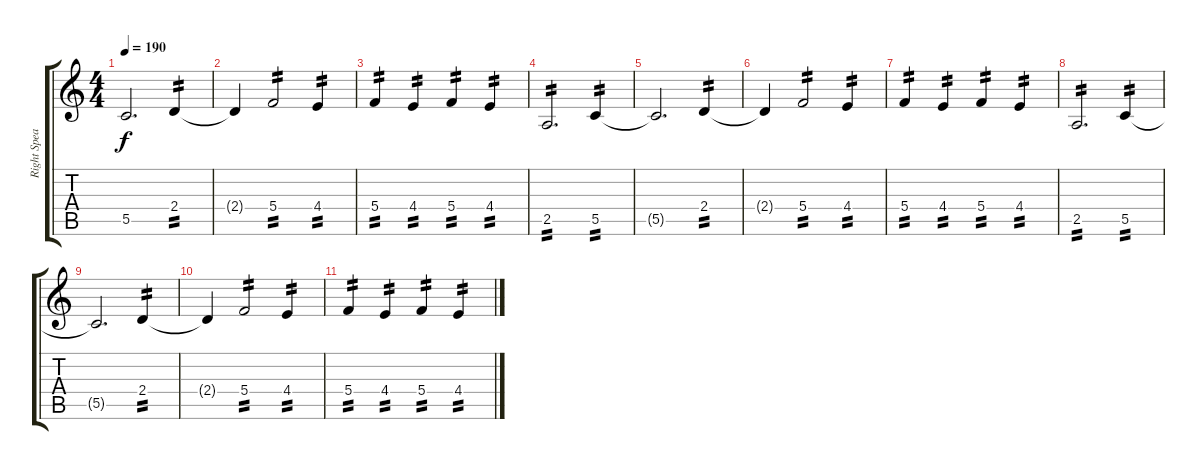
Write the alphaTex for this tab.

\track ("Right Speaker 2" "Right Spea") {instrument distortionguitar}
\staff {score tabs}
\tuning (D4 A3 F3 C3 G2 D2) {hide}
\ts (4 4)
\tempo 190
\clef g2
\ks c
5.5{t}.2{d dy f} 2.4.4{tp 2} |
2.4{t}.4 5.4.2{tp 2} 4.4.4{tp 2} |
5.4.4{tp 2} 4.4.4{tp 2} 5.4.4{tp 2} 4.4.4{tp 2} |
2.5.2{d tp 2} 5.5.4{tp 2} |
5.5{t}.2{d} 2.4.4{tp 2} |
2.4{t}.4 5.4.2{tp 2} 4.4.4{tp 2} |
5.4.4{tp 2} 4.4.4{tp 2} 5.4.4{tp 2} 4.4.4{tp 2} |
2.5.2{d tp 2} 5.5.4{tp 2} |
5.5{t}.2{d} 2.4.4{tp 2} |
2.4{t}.4 5.4.2{tp 2} 4.4.4{tp 2} |
5.4.4{tp 2} 4.4.4{tp 2} 5.4.4{tp 2} 4.4.4{tp 2}
